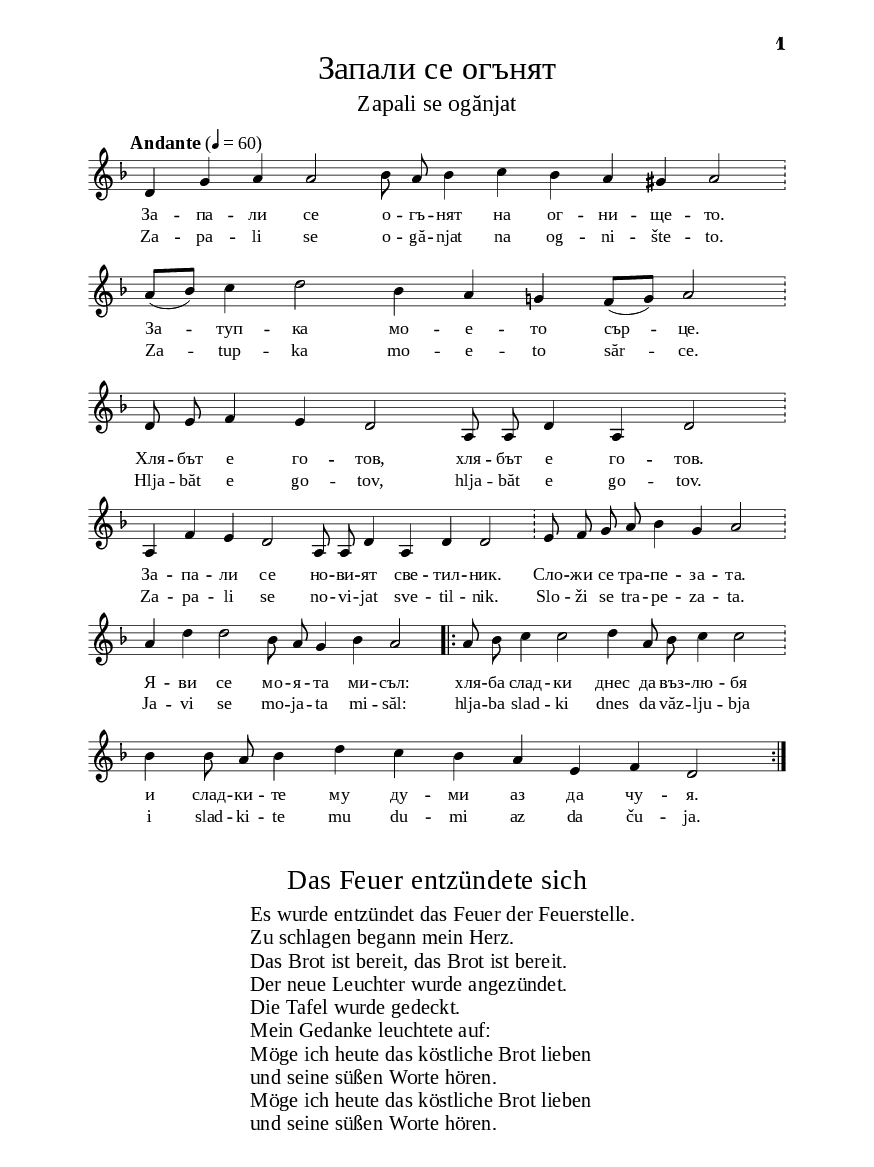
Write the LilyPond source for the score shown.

\version "2.24.4"

% include paper part and global functions
\include "include/globals.ily"

\bookpart {
  \label #'ref097
  \tocItem \markup "Запали се огънят – Zapali se ogănjat"
  \include "include/bookpart-paper.ily"
  \score {
    \include "include/score-layout.ily"

    \new Voice \absolute  {
      \clef treble
      \key d \minor
      \tempoFunc "Andante" 4 "60"
      \omit Score.TimeSignature
      \cadenzaOn % allows custom bar lines
      \autoBeamOff

      d'4 g'4 a' a'2 bes'8 a' bes'4 c'' bes' a'4 gis' a'2 \bar"!" \break

      a'8 [( bes' )]  c''4 d''2  bes'4 a' g' f'8 [( g' )]  a'2 \bar"!" \break

      d'8 e' f'4 e' d'2 a8 a d'4 a d'2 \bar"!" \break

      a4  f'4 e' d'2 a8 a d'4 a d'4 d'2  \bar"!"

      e'8 f' g' a' bes'4 g' a'2 \bar"!" \break

      a'4 d''4 d''2 bes'8 a' g'4 bes'4 a'2

      \bar ".|:" a'8 bes' c''4 c''2 d''4 a'8 bes' c''4 c''2  \bar "!"\break

      bes'4  bes'8 a' bes'4 d''  c''4 bes' a' e' f'4 d'2 \bar ":|."
    }

    \addlyrics {
      За -- па --
      ли се о -- гъ -- нят на ог -- ни -- ще -- то.
      За -- туп -- ка мо -- е -- то сър -- це. Хля --
      бът е го -- тов, хля -- бът е го -- тов. За --
      па -- ли се но -- ви -- ят све -- тил -- ник.
      Сло -- жи се тра -- пе -- за -- та. Я -- ви се
      мо -- я -- та ми -- съл: хля -- ба слад -- ки
      днес да въз -- лю -- бя и слад -- ки -- те му
      ду -- ми аз да чу -- я.
    }

    \addlyrics {
      Za -- pa --
      li se o -- gă -- njat na og -- ni -- šte -- to.
      Za -- tup -- ka mo -- e -- to săr -- ce. Hlja --
      băt e go -- tov, hlja -- băt e go -- tov. Za --
      pa -- li se no -- vi -- jat sve -- til -- nik.
      Slo -- ži se tra -- pe -- za -- ta. Ja -- vi se
      mo -- ja -- ta mi -- săl: hlja -- ba slad -- ki
      dnes da văz -- lju -- bja i slad -- ki -- te mu
      du -- mi az da ču -- ja.
    }


    \header {
      title = \titleFunc "Запали се огънят" "Zapali se ogănjat"
    }

    \midi{}

  } % score

  \markup \empty-two

  \version "2.24.4"

\markup \fill-line { \fontsize #deTitleFontSize "Das Feuer entzündete sich" }
\markup \null
\markup \null

\markup \abs-fontsize #10 {

      \fill-line {
  \override #`(baseline-skip . ,deCoupletBaselineSkip)
  \column {
    \line { " " Es wurde entzündet das Feuer der Feuerstelle.  }

    \line { " " Zu schlagen begann mein Herz.}
    \line { " " Das Brot ist bereit, das Brot ist bereit. }

    \line { " " Der neue Leuchter wurde angezündet.  }

    \line { " "Die Tafel wurde gedeckt. }
    \line { " " Mein Gedanke leuchtete auf:  }

    \line { " "Möge ich heute das köstliche Brot lieben }

    \line { " "und seine süßen Worte hören.}
    \line { " "Möge ich heute das köstliche Brot lieben }

    \line { " "und seine süßen Worte hören.}


  }
      }

}


} % bookpart
